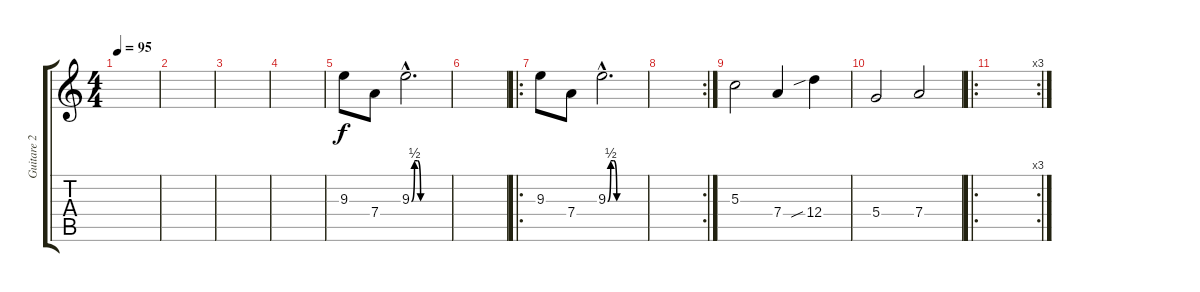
\track ("Guitare 2" "Guitare 2") {instrument distortionguitar}
\staff {score tabs}
\tuning (E4 B3 G3 D3 A2 E2) {hide}
\ts (4 4)
\tempo 95
\clef g2
\ks c
|
|
|
|
9.3.8 7.4.8 9.3{be (custom 0 0 5 2 10 2 15 0 20 0 30 0 45 0 60 0) hac}.2{d} |
|
\ro
9.3.8 7.4.8 9.3{be (custom 0 0 5 2 10 2 15 0 20 0 30 0 45 0 60 0) hac}.2{d} |
\rc 2
|
5.3.2 7.4.4 12.4{sib}.4 |
5.4.2 7.4.2 |
\ro
\rc 3
